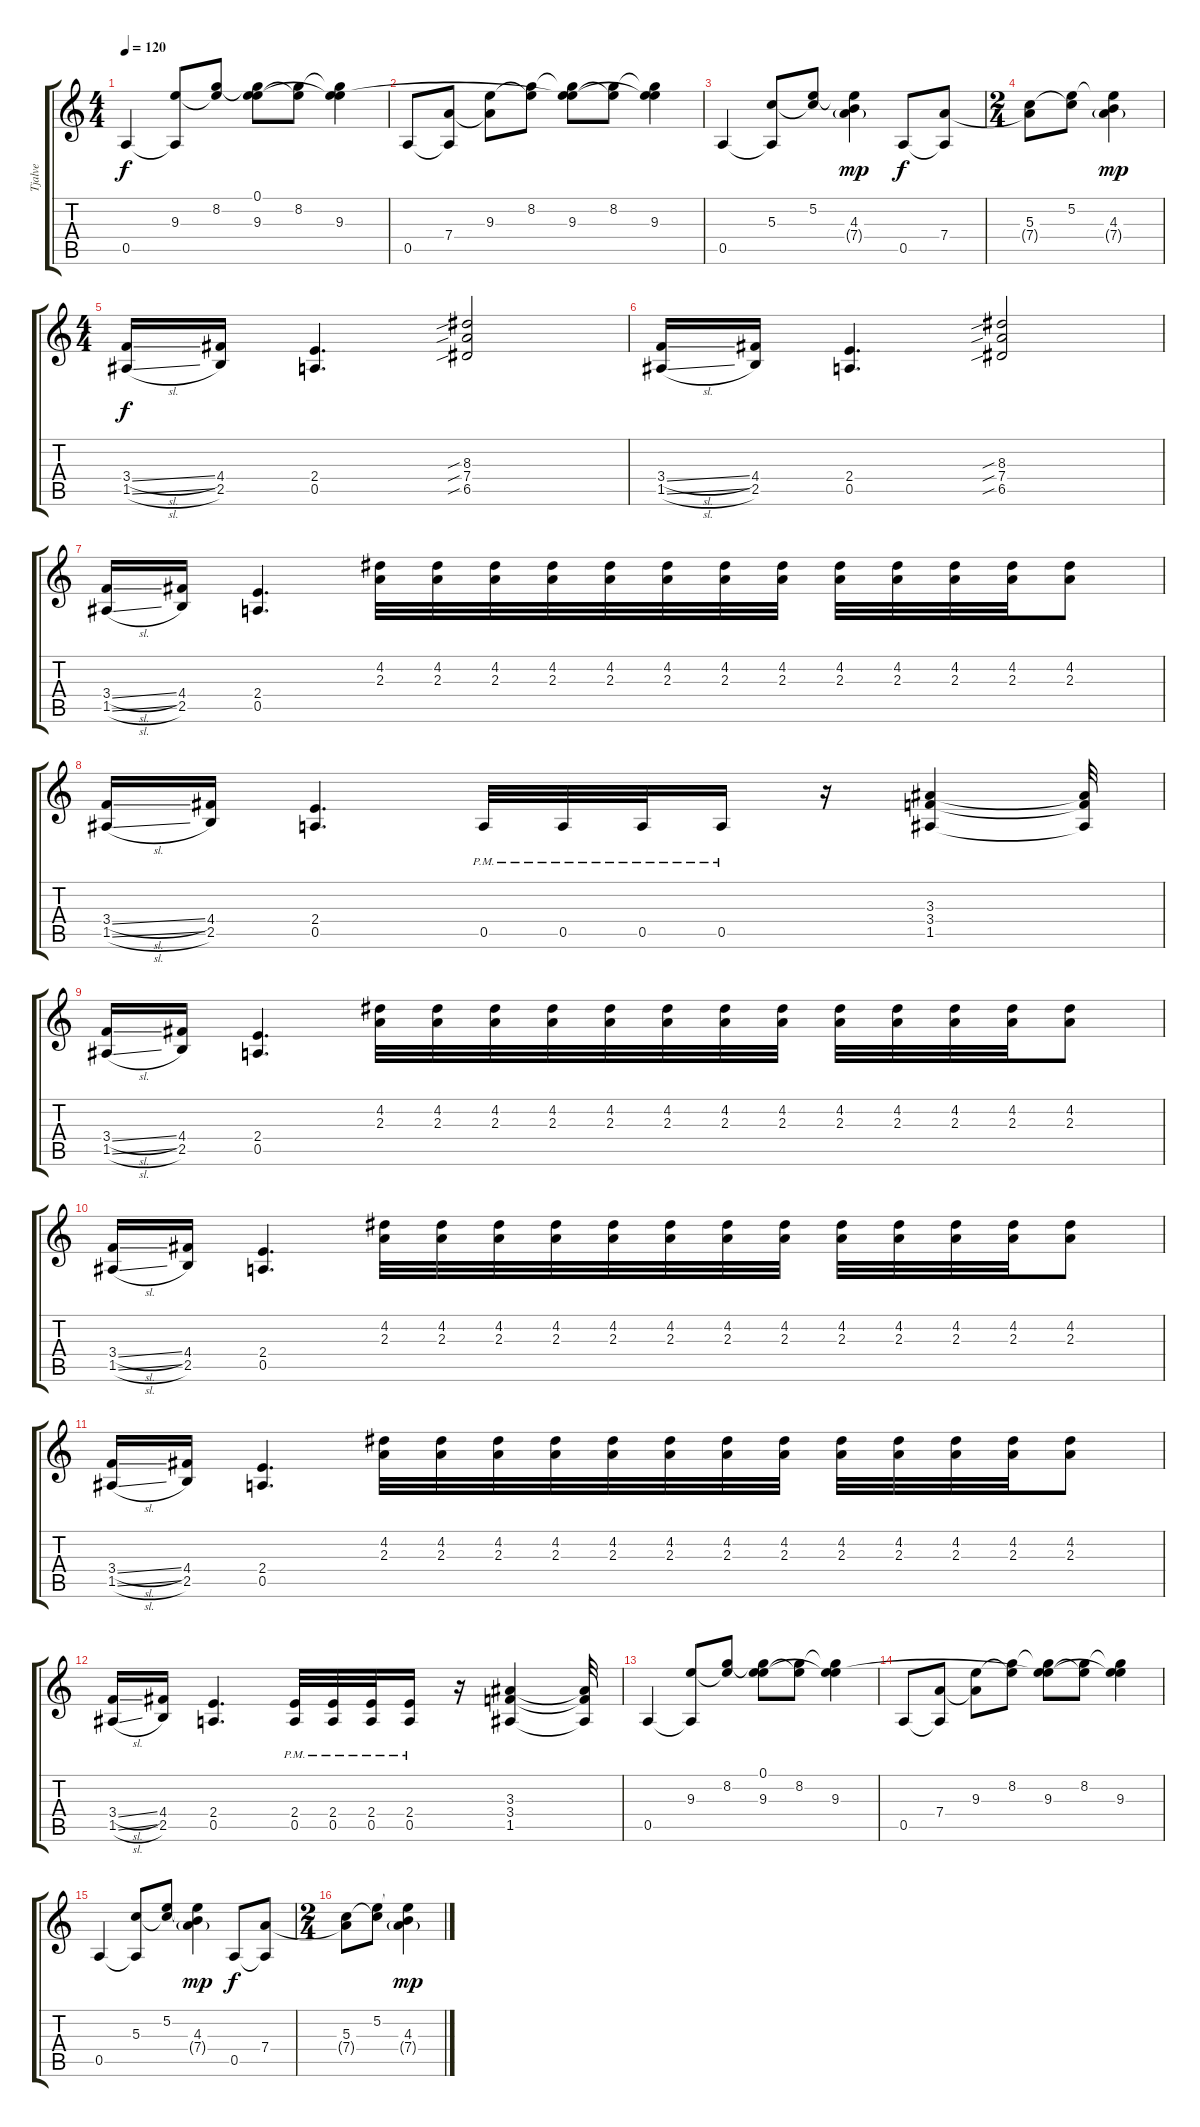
\track ("Tjalve" "Tjalve") {instrument distortionguitar}
\staff {score tabs}
\tuning (E4 B3 G3 D3 A2 E2) {hide}
\ts (4 4)
\tempo 120
\clef g2
\ks c
0.5.4{dy f} (9.3 0.5{t}).8 (8.2 9.3{t}).8 (0.1{t} 8.2{t} 9.3).8 (8.2 9.3{t}).8 (0.1{t} 8.2{t} 9.3).4 |
0.5.8 (7.4 0.5{t}).8 (9.3 7.4{t}).8 (8.2 9.3{t}).8 (0.1{t} 8.2{t} 9.3).8 (8.2 9.3{t}).8 (0.1{t} 8.2{t} 9.3).4 |
0.5.4 (5.3 0.5{t}).8 (5.2 5.3{t}).8 (5.2{t} 4.3 7.4{g}).4{dy mp} 0.5.8{dy f} (7.4 0.5{t}).8 |
\ts (2 4)
(5.3 7.4{t}).8 (5.2 5.3{t}).8 (5.2{t} 4.3 7.4{g}).4{dy mp} |
\ts (4 4)
(3.4{sl} 1.5{sl}).16{dy f} (4.4 2.5).16 (2.4 0.5).4{d} (8.3{sib} 7.4{sib} 6.5{sib}).2 |
(3.4{sl} 1.5{sl}).16 (4.4 2.5).16 (2.4 0.5).4{d} (8.3{sib} 7.4{sib} 6.5{sib}).2 |
(3.4{sl} 1.5{sl}).16 (4.4 2.5).16 (2.4 0.5).4{d} (4.2 2.3).32 (4.2 2.3).32 (4.2 2.3).32 (4.2 2.3).32 (4.2 2.3).32 (4.2 2.3).32 (4.2 2.3).32 (4.2 2.3).32 (4.2 2.3).32 (4.2 2.3).32 (4.2 2.3).32 (4.2 2.3).32 (4.2 2.3).8 |
(3.4{sl} 1.5{sl}).16 (4.4 2.5).16 (2.4 0.5).4{d} 0.5{pm}.32 0.5{pm}.32 0.5{pm}.32 0.5{pm}.16 r.16 (3.3 3.4 1.5).4 (3.3{t} 3.4{t} 1.5{t}).32 |
(3.4{sl} 1.5{sl}).16 (4.4 2.5).16 (2.4 0.5).4{d} (4.2 2.3).32 (4.2 2.3).32 (4.2 2.3).32 (4.2 2.3).32 (4.2 2.3).32 (4.2 2.3).32 (4.2 2.3).32 (4.2 2.3).32 (4.2 2.3).32 (4.2 2.3).32 (4.2 2.3).32 (4.2 2.3).32 (4.2 2.3).8 |
(3.4{sl} 1.5{sl}).16 (4.4 2.5).16 (2.4 0.5).4{d} (4.2 2.3).32 (4.2 2.3).32 (4.2 2.3).32 (4.2 2.3).32 (4.2 2.3).32 (4.2 2.3).32 (4.2 2.3).32 (4.2 2.3).32 (4.2 2.3).32 (4.2 2.3).32 (4.2 2.3).32 (4.2 2.3).32 (4.2 2.3).8 |
(3.4{sl} 1.5{sl}).16 (4.4 2.5).16 (2.4 0.5).4{d} (4.2 2.3).32 (4.2 2.3).32 (4.2 2.3).32 (4.2 2.3).32 (4.2 2.3).32 (4.2 2.3).32 (4.2 2.3).32 (4.2 2.3).32 (4.2 2.3).32 (4.2 2.3).32 (4.2 2.3).32 (4.2 2.3).32 (4.2 2.3).8 |
(3.4{sl} 1.5{sl}).16 (4.4 2.5).16 (2.4 0.5).4{d} (2.4{pm} 0.5{pm}).32 (2.4{pm} 0.5{pm}).32 (2.4{pm} 0.5{pm}).32 (2.4{pm} 0.5{pm}).16 r.16 (3.3 3.4 1.5).4 (3.3{t} 3.4{t} 1.5{t}).32 |
0.5.4 (9.3 0.5{t}).8 (8.2 9.3{t}).8 (0.1 8.2{t} 9.3).8 (8.2 9.3{t}).8 (0.1{t} 8.2{t} 9.3).4 |
0.5.8 (7.4 0.5{t}).8 (9.3 7.4{t}).8 (8.2 9.3{t}).8 (0.1{t} 8.2{t} 9.3).8 (8.2 9.3{t}).8 (0.1{t} 8.2{t} 9.3).4 |
0.5.4 (5.3 0.5{t}).8 (5.2 5.3{t}).8 (5.2{t} 4.3 7.4{g}).4{dy mp} 0.5.8{dy f} (7.4 0.5{t}).8 |
\ts (2 4)
(5.3 7.4{t}).8 (5.2 5.3{t}).8 (5.2{t} 4.3 7.4{g}).4{dy mp}
